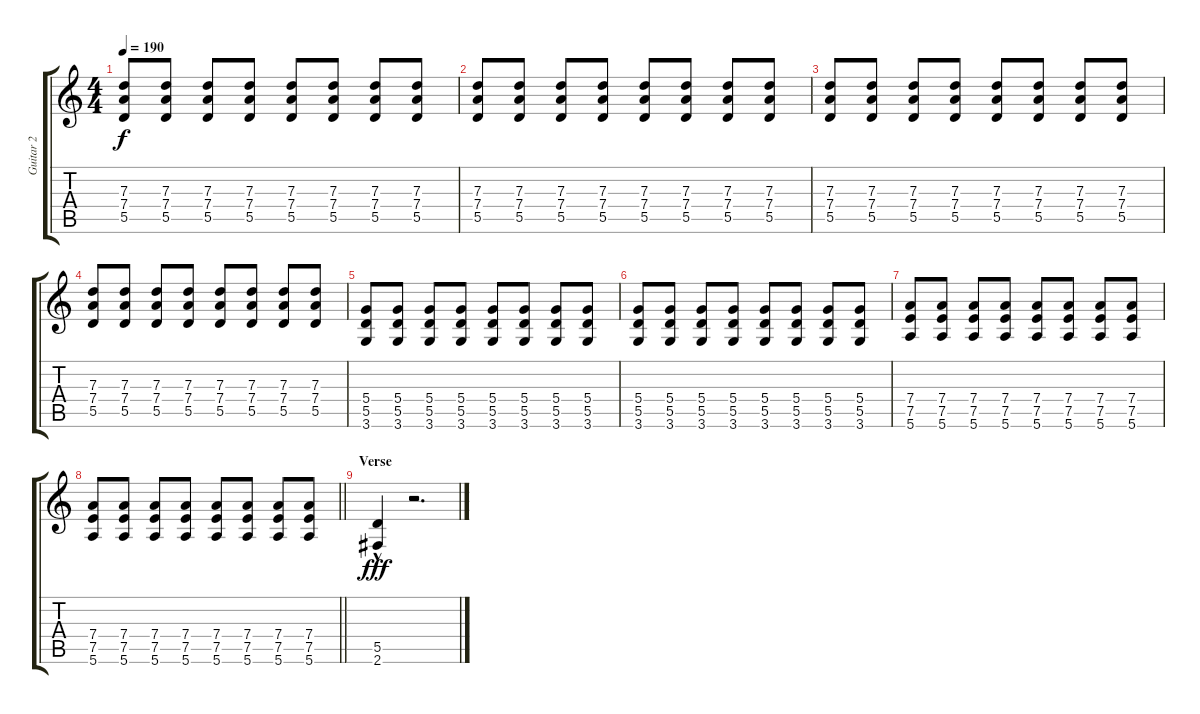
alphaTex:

\track ("Guitar 2" "Guitar 2") {instrument overdrivenguitar}
\staff {score tabs}
\tuning (E4 B3 G3 D3 A2 E2) {hide}
\ts (4 4)
\tempo 190
\clef g2
\ks c
(7.3 7.4 5.5).8{dy f} (7.3 7.4 5.5).8 (7.3 7.4 5.5).8 (7.3 7.4 5.5).8 (7.3 7.4 5.5).8 (7.3 7.4 5.5).8 (7.3 7.4 5.5).8 (7.3 7.4 5.5).8 |
(7.3 7.4 5.5).8 (7.3 7.4 5.5).8 (7.3 7.4 5.5).8 (7.3 7.4 5.5).8 (7.3 7.4 5.5).8 (7.3 7.4 5.5).8 (7.3 7.4 5.5).8 (7.3 7.4 5.5).8 |
(7.3 7.4 5.5).8 (7.3 7.4 5.5).8 (7.3 7.4 5.5).8 (7.3 7.4 5.5).8 (7.3 7.4 5.5).8 (7.3 7.4 5.5).8 (7.3 7.4 5.5).8 (7.3 7.4 5.5).8 |
(7.3 7.4 5.5).8 (7.3 7.4 5.5).8 (7.3 7.4 5.5).8 (7.3 7.4 5.5).8 (7.3 7.4 5.5).8 (7.3 7.4 5.5).8 (7.3 7.4 5.5).8 (7.3 7.4 5.5).8 |
(5.4 5.5 3.6).8 (5.4 5.5 3.6).8 (5.4 5.5 3.6).8 (5.4 5.5 3.6).8 (5.4 5.5 3.6).8 (5.4 5.5 3.6).8 (5.4 5.5 3.6).8 (5.4 5.5 3.6).8 |
(5.4 5.5 3.6).8 (5.4 5.5 3.6).8 (5.4 5.5 3.6).8 (5.4 5.5 3.6).8 (5.4 5.5 3.6).8 (5.4 5.5 3.6).8 (5.4 5.5 3.6).8 (5.4 5.5 3.6).8 |
(7.4 7.5 5.6).8 (7.4 7.5 5.6).8 (7.4 7.5 5.6).8 (7.4 7.5 5.6).8 (7.4 7.5 5.6).8 (7.4 7.5 5.6).8 (7.4 7.5 5.6).8 (7.4 7.5 5.6).8 |
\barLineRight lightlight
(7.4 7.5 5.6).8 (7.4 7.5 5.6).8 (7.4 7.5 5.6).8 (7.4 7.5 5.6).8 (7.4 7.5 5.6).8 (7.4 7.5 5.6).8 (7.4 7.5 5.6).8 (7.4 7.5 5.6).8 |
\section ("" "Verse")
(5.5{hac} 2.6{hac}).4{dy fff} r.2{d}
